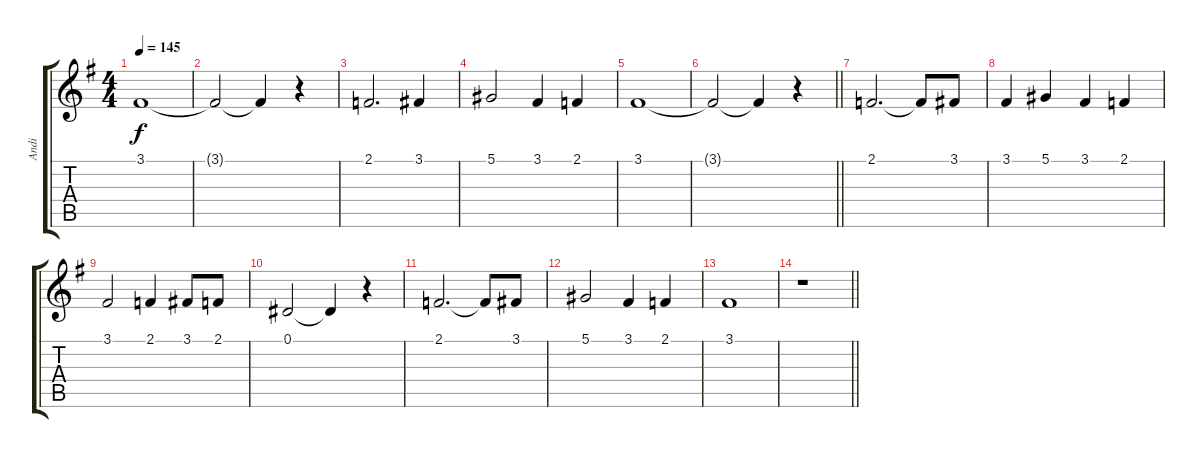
\track ("Andi" "Andi") {instrument lead1square}
\staff {score tabs}
\tuning (Eb4 Bb3 Gb3 Db3 Ab2 Eb2) {hide}
\ts (4 4)
\tempo 145
\clef g2
\ks eminor
3.1.1{dy f} |
3.1{t}.2 3.1{t}.4 r.4 |
2.1.2{d} 3.1.4 |
5.1.2 3.1.4 2.1.4 |
3.1.1 |
\barLineRight lightlight
3.1{t}.2 3.1{t}.4 r.4 |
2.1.2{d} 2.1{t}.8 3.1.8 |
3.1.4 5.1.4 3.1.4 2.1.4 |
3.1.2 2.1.4 3.1.8 2.1.8 |
0.1.2 0.1{t}.4 r.4 |
2.1.2{d} 2.1{t}.8 3.1.8 |
5.1.2 3.1.4 2.1.4 |
3.1.1 |
\barLineRight lightlight
r.1
